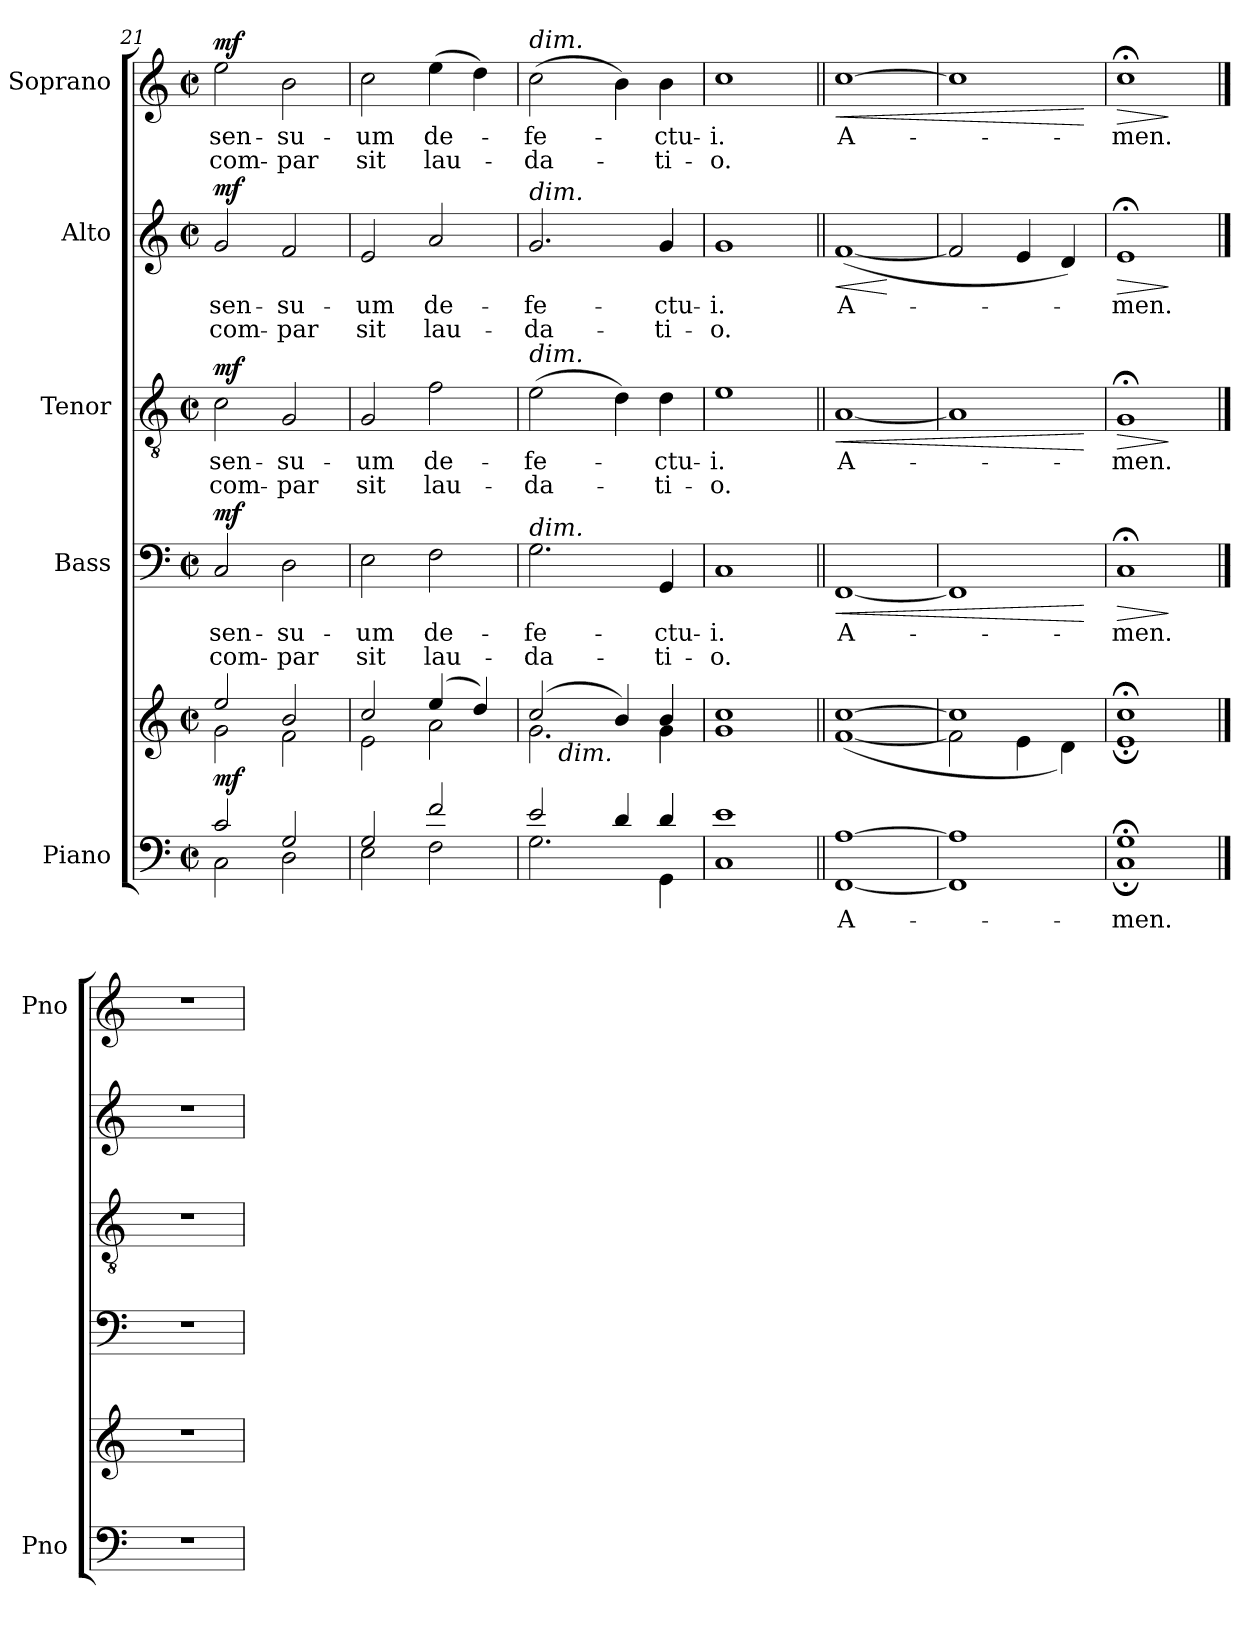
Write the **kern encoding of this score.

**kern	**text	**kern	**dynam	**kern	**text	**text	**dynam	**kern	**text	**text	**dynam	**kern	**text	**text	**dynam	**kern	**text	**text	**dynam
*part5	*part5	*part5	*part5	*part4	*part4	*part4	*part4	*part3	*part3	*part3	*part3	*part2	*part2	*part2	*part2	*part1	*part1	*part1	*part1
*staff6	*staff6	*staff5	*staff5/6	*staff4	*staff4	*staff4	*staff4	*staff3	*staff3	*staff3	*staff3	*staff2	*staff2	*staff2	*staff2	*staff1	*staff1	*staff1	*staff1
*I"Piano	*	*	*	*I"Bass	*	*	*	*I"Tenor	*	*	*	*I"Alto	*	*	*	*I"Soprano	*	*	*
*I'Pno	*	*	*	*	*	*	*	*	*	*	*	*	*	*	*	*I'Pno	*	*	*
*clefF4	*	*clefG2	*	*clefF4	*	*	*	*clefGv2	*	*	*	*clefG2	*	*	*	*clefG2	*	*	*
*k[]	*	*k[]	*	*k[]	*	*	*	*k[]	*	*	*	*k[]	*	*	*	*k[]	*	*	*
*C:	*	*C:	*	*C:	*	*	*	*C:	*	*	*	*C:	*	*	*	*C:	*	*	*
*M2/2	*	*M2/2	*	*M2/2	*	*	*	*M2/2	*	*	*	*M2/2	*	*	*	*M2/2	*	*	*
*met(c|)	*	*met(c|)	*	*met(c|)	*	*	*	*met(c|)	*	*	*	*met(c|)	*	*	*	*met(c|)	*	*	*
=21	=21	=21	=21	=21	=21	=21	=21	=21	=21	=21	=21	=21	=21	=21	=21	=21	=21	=21	=21
*^	*	*^	*	*	*	*	*	*	*	*	*	*	*	*	*	*	*	*	*
!	!	!	!	!	!LO:DY:a=2	!	!	!	!LO:DY:a	!	!	!	!LO:DY:a	!	!	!	!LO:DY:a	!	!	!	!LO:DY:a
2c/	2C\	.	2ee/	2g\	mf	2C/	sen-	com-	mf	2c\	sen-	com-	mf	2g/	sen-	com-	mf	2ee\	sen-	com-	mf
2G/	2D\	.	2b/	2f\	.	2D\	-su-	-par	.	2G/	-su-	-par	.	2f/	-su-	-par	.	2b\	-su-	-par	.
=22	=22	=22	=22	=22	=22	=22	=22	=22	=22	=22	=22	=22	=22	=22	=22	=22	=22	=22	=22	=22	=22
2G/	2E\	.	2cc/	2e\	.	2E\	-um	sit	.	2G/	-um	sit	.	2e/	-um	sit	.	2cc\	-um	sit	.
2f/	2F\	.	(4ee/	2a\	.	2F\	de-	lau-	.	2f\	de-	lau-	.	2a/	de-	lau-	.	(4ee\	de-	lau-	.
.	.	.	4dd/)	.	.	.	.	.	.	.	.	.	.	.	.	.	.	4dd\)	.	.	.
=23	=23	=23	=23	=23	=23	=23	=23	=23	=23	=23	=23	=23	=23	=23	=23	=23	=23	=23	=23	=23	=23
!	!	!	!	!	!	!	!	!	!	!	!	!	!	!	!	!	!	!LO:TX:a:i:t=dim.	!	!	!
!	!	!	!	!	!	!	!	!	!	!	!	!	!	!LO:TX:a:i:t=dim.	!	!	!	!	!	!	!
!	!	!	!	!	!	!	!	!	!	!LO:TX:a:i:t=dim.	!	!	!	!	!	!	!	!	!	!	!
!	!	!	!	!	!	!LO:TX:a:i:t=dim.	!	!	!	!	!	!	!	!	!	!	!	!	!	!	!
*	*	*	*	*^	*	*	*	*	*	*	*	*	*	*	*	*	*	*	*	*	*
2e/	2.G\	.	(2cc/	2.g\	8ryy	.	2.G\	-fe-	-da-	.	(2e\	-fe-	-da-	.	2.g/	-fe-	-da-	.	(2cc\	-fe-	-da-	.
!	!	!	!	!	!LO:TX:b:i:t=dim.	!	!	!	!	!	!	!	!	!	!	!	!	!	!	!	!	!
.	.	.	.	.	2..ryy	.	.	.	.	.	.	.	.	.	.	.	.	.	.	.	.	.
4d/	.	.	4b/)	.	.	.	.	.	.	.	4d\)	.	.	.	.	.	.	.	4b\)	.	.	.
4d/	4GG\	.	4b/	4g\	.	.	4GG/	-ctu-	-ti-	.	4d\	-ctu-	-ti-	.	4g/	-ctu-	-ti-	.	4b\	-ctu-	-ti-	.
*	*	*	*	*v	*v	*	*	*	*	*	*	*	*	*	*	*	*	*	*	*	*	*
=24	=24	=24	=24	=24	=24	=24	=24	=24	=24	=24	=24	=24	=24	=24	=24	=24	=24	=24	=24	=24	=24
1e	1C	.	1cc	1g	.	1C	-i.	-o.	.	1e	-i.	-o.	.	1g	-i.	-o.	.	1cc	-i.	-o.	.
=25||	=25||	=25||	=25||	=25||	=25||	=25||	=25||	=25||	=25||	=25||	=25||	=25||	=25||	=25||	=25||	=25||	=25||	=25||	=25||	=25||	=25||
!	!	!	!	!	!	!	!	!	!LO:HP:b	!	!	!	!LO:HP:b	!	!	!	!LO:HP:b	!	!	!	!LO:HP:b
[>1A	[<1FF	-A-	[>1cc	([<1f	.	[1FF	A-	.	<	[1A	A-	.	<	([1f	A-	.	<	[1cc	A-	.	<
*v	*v	*	*	*	*	*	*	*	*	*	*	*	*	*	*	*	*	*	*	*	*
*	*	*v	*v	*	*	*	*	*	*	*	*	*	*	*	*	*	*	*	*	*
.	.	.	.	.	.	.	.	.	.	.	.	.	.	.	[	.	.	.	.
=26	=26	=26	=26	=26	=26	=26	=26	=26	=26	=26	=26	=26	=26	=26	=26	=26	=26	=26	=26
*^	*	*^	*	*	*	*	*	*	*	*	*	*	*	*	*	*	*	*	*
1A]	1FF]	.	1cc]	2f\]	.	1FF]	.	.	.	1A]	.	.	.	2f/]	.	.	.	1cc]	.	.	.
.	.	.	.	4e\	.	.	.	.	.	.	.	.	.	4e/	.	.	.	.	.	.	.
.	.	.	.	4d\)	.	.	.	.	.	.	.	.	.	4d/)	.	.	.	.	.	.	.
*v	*v	*	*	*	*	*	*	*	*	*	*	*	*	*	*	*	*	*	*	*	*
*	*	*v	*v	*	*	*	*	*	*	*	*	*	*	*	*	*	*	*	*	*
.	.	.	.	.	.	.	[	.	.	.	[	.	.	.	.	.	.	.	[
=27	=27	=27	=27	=27	=27	=27	=27	=27	=27	=27	=27	=27	=27	=27	=27	=27	=27	=27	=27
*^	*	*^	*	*	*	*	*	*	*	*	*	*	*	*	*	*	*	*	*
!	!	!	!	!	!	!	!	!	!LO:HP:b	!	!	!	!LO:HP:b	!	!	!	!LO:HP:b	!	!	!	!LO:HP:b
1G;<	1C;<	men.	1cc;<	1e;<	.	1C;<	-men.	.	>	1G;<	-men.	.	>	1e;<	-men.	.	>	1cc;<	-men.	.	>
*v	*v	*	*	*	*	*	*	*	*	*	*	*	*	*	*	*	*	*	*	*	*
*	*	*v	*v	*	*	*	*	*	*	*	*	*	*	*	*	*	*	*	*	*
.	.	.	.	.	.	.	]	.	.	.	]	.	.	.	]	.	.	.	]
!!LO:PB:g=z
==28	==28	==28	==28	==28	==28	==28	==28	==28	==28	==28	==28	==28	==28	==28	==28	==28	==28	==28	==28
1r	.	1r	.	1r	.	.	.	1r	.	.	.	1r	.	.	.	1r	.	.	.
=	=	=	=	=	=	=	=	=	=	=	=	=	=	=	=	=	=	=	=
*-	*-	*-	*-	*-	*-	*-	*-	*-	*-	*-	*-	*-	*-	*-	*-	*-	*-	*-	*-
